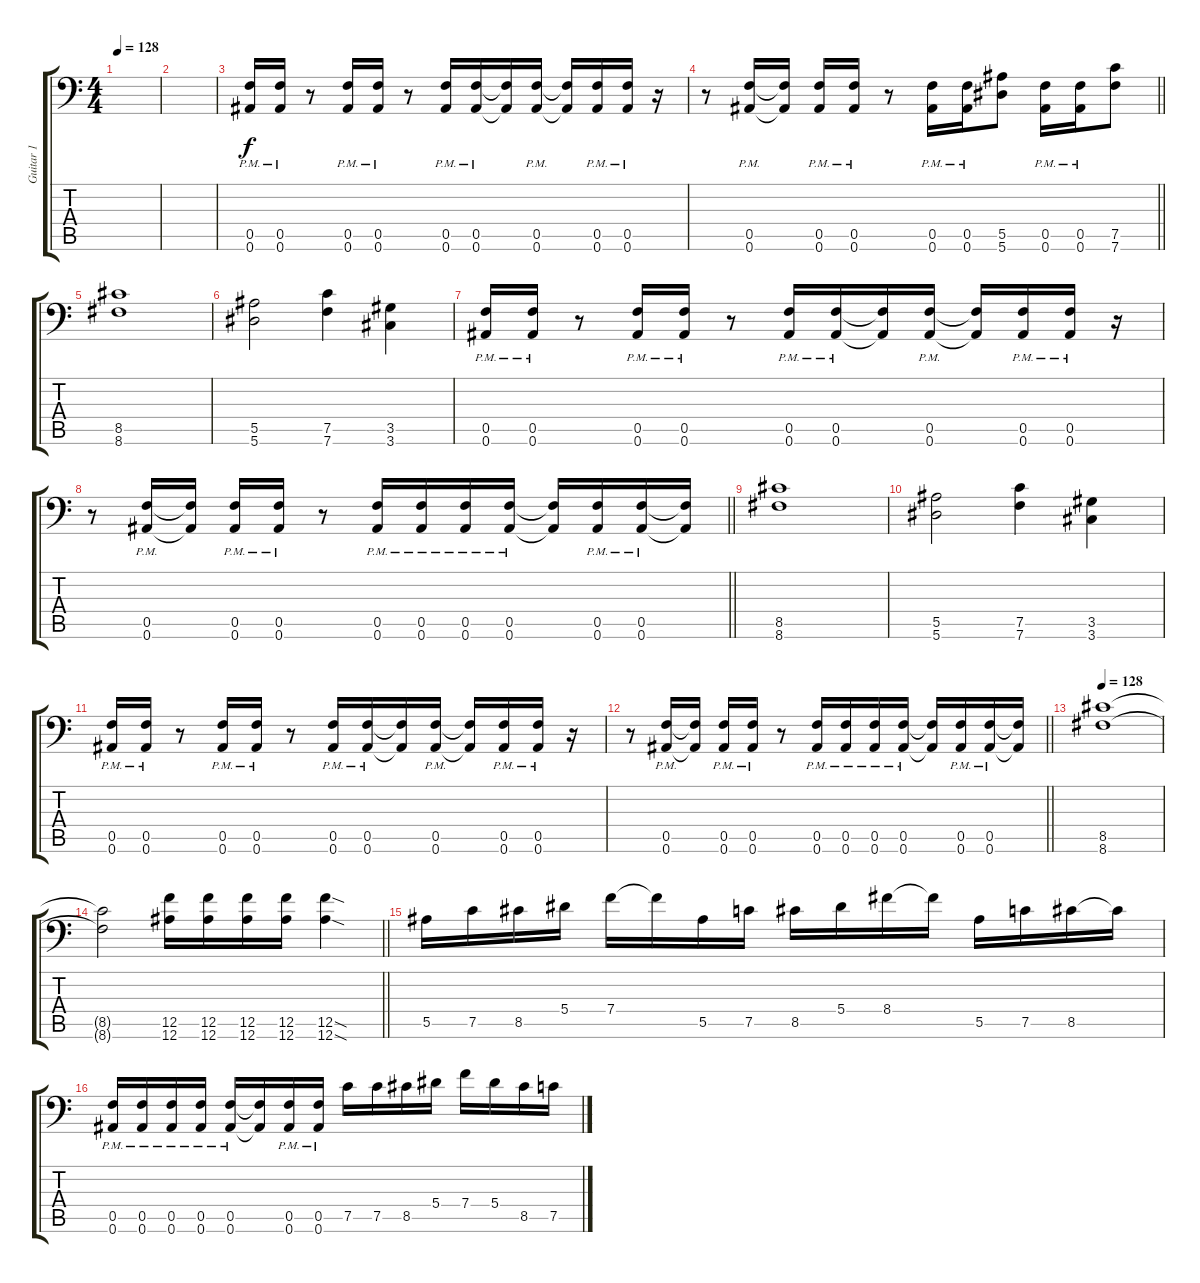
\track ("Guitar 1" "Guitar 1") {instrument distortionguitar}
\staff {score tabs}
\tuning (C4 G3 Eb3 Bb2 F2 Bb1) {hide}
\ts (4 4)
\tempo 128
\clef f4
\ks c
|
|
(0.5{pm} 0.6{pm}).16 (0.5{pm} 0.6{pm}).16 r.8 (0.5{pm} 0.6{pm}).16 (0.5{pm} 0.6{pm}).16 r.8 (0.5{pm} 0.6{pm}).16 (0.5{pm} 0.6{pm}).16 (0.5{t} 0.6{t}).16 (0.5{pm} 0.6{pm}).16 (0.5{t} 0.6{t}).16 (0.5{pm} 0.6{pm}).16 (0.5{pm} 0.6{pm}).16 r.16 |
\barLineRight lightlight
r.8 (0.5{pm} 0.6{pm}).16 (0.5{t} 0.6{t}).16 (0.5{pm} 0.6{pm}).16 (0.5{pm} 0.6{pm}).16 r.8 (0.5{pm} 0.6{pm}).16 (0.5{pm} 0.6{pm}).16 (5.5 5.6).8 (0.5{pm} 0.6{pm}).16 (0.5{pm} 0.6{pm}).16 (7.5 7.6).8 |
(8.5 8.6).1 |
(5.5 5.6).2 (7.5 7.6).4 (3.5 3.6).4 |
(0.5{pm} 0.6{pm}).16 (0.5{pm} 0.6{pm}).16 r.8 (0.5{pm} 0.6{pm}).16 (0.5{pm} 0.6{pm}).16 r.8 (0.5{pm} 0.6{pm}).16 (0.5{pm} 0.6{pm}).16 (0.5{t} 0.6{t}).16 (0.5{pm} 0.6{pm}).16 (0.5{t} 0.6{t}).16 (0.5{pm} 0.6{pm}).16 (0.5{pm} 0.6{pm}).16 r.16 |
\barLineRight lightlight
r.8 (0.5{pm} 0.6{pm}).16 (0.5{t} 0.6{t}).16 (0.5{pm} 0.6{pm}).16 (0.5{pm} 0.6{pm}).16 r.8 (0.5{pm} 0.6{pm}).16 (0.5{pm} 0.6{pm}).16 (0.5{pm} 0.6{pm}).16 (0.5{pm} 0.6{pm}).16 (0.5{t} 0.6{t}).16 (0.5{pm} 0.6{pm}).16 (0.5{pm} 0.6{pm}).16 (0.5{t} 0.6{t}).16 |
(8.5 8.6).1 |
(5.5 5.6).2 (7.5 7.6).4 (3.5 3.6).4 |
(0.5{pm} 0.6{pm}).16 (0.5{pm} 0.6{pm}).16 r.8 (0.5{pm} 0.6{pm}).16 (0.5{pm} 0.6{pm}).16 r.8 (0.5{pm} 0.6{pm}).16 (0.5{pm} 0.6{pm}).16 (0.5{t} 0.6{t}).16 (0.5{pm} 0.6{pm}).16 (0.5{t} 0.6{t}).16 (0.5{pm} 0.6{pm}).16 (0.5{pm} 0.6{pm}).16 r.16 |
\barLineRight lightlight
r.8 (0.5{pm} 0.6{pm}).16 (0.5{t} 0.6{t}).16 (0.5{pm} 0.6{pm}).16 (0.5{pm} 0.6{pm}).16 r.8 (0.5{pm} 0.6{pm}).16 (0.5{pm} 0.6{pm}).16 (0.5{pm} 0.6{pm}).16 (0.5{pm} 0.6{pm}).16 (0.5{t} 0.6{t}).16 (0.5{pm} 0.6{pm}).16 (0.5{pm} 0.6{pm}).16 (0.5{t} 0.6{t}).16 |
\tempo 128
(8.5 8.6).1 |
\barLineRight lightlight
(8.5{t} 8.6{t}).2 (12.5 12.6).16 (12.5 12.6).16 (12.5 12.6).16 (12.5 12.6).16 (12.5{sod} 12.6{sod}).4 |
5.5.16 7.5.16 8.5.16 5.4.16 7.4.16 7.4{t}.16 5.5.16 7.5.16 8.5.16 5.4.16 8.4.16 8.4{t}.16 5.5.16 7.5.16 8.5.16 8.5{t}.16 |
(0.5{pm} 0.6{pm}).16 (0.5{pm} 0.6{pm}).16 (0.5{pm} 0.6{pm}).16 (0.5{pm} 0.6{pm}).16 (0.5{pm} 0.6{pm}).16 (0.5{t} 0.6{t}).16 (0.5{pm} 0.6{pm}).16 (0.5{pm} 0.6{pm}).16 7.5.16 7.5.16 8.5.16 5.4.16 7.4.16 5.4.16 8.5.16 7.5.16
